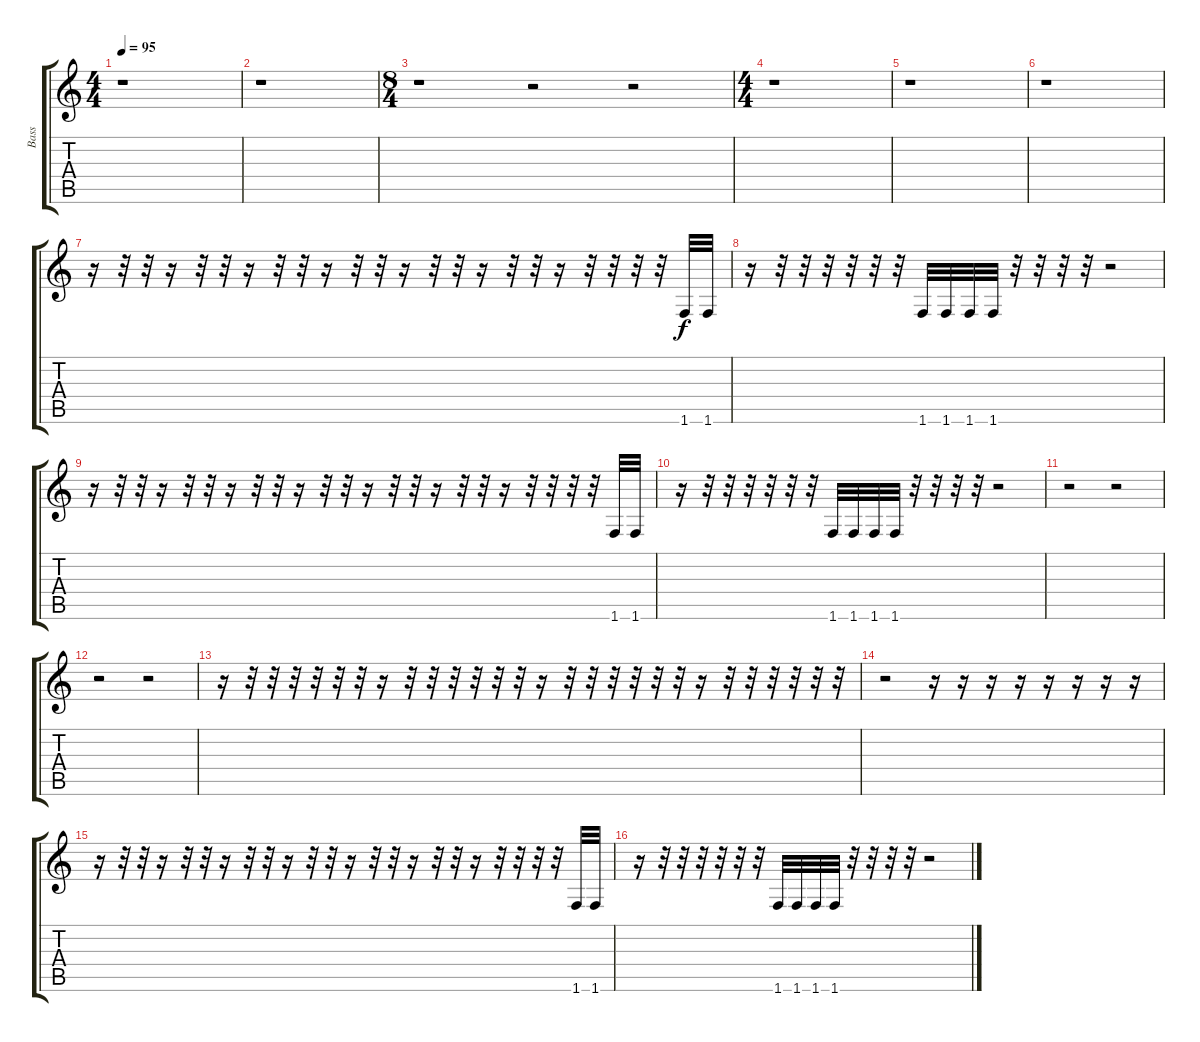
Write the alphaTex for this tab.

\track ("Bass" "Bass") {instrument electricbassfinger}
\staff {score tabs}
\tuning (E4 B3 G3 D3 A2 E2) {hide}
\ts (4 4)
\tempo 95
\clef g2
\ks c
r.1{dy f} |
r.1 |
\ts (8 4)
r.1 r.2 r.2 |
\ts (4 4)
r.1 |
r.1 |
r.1 |
r.16 r.32 r.32 r.16 r.32 r.32 r.16 r.32 r.32 r.16 r.32 r.32 r.16 r.32 r.32 r.16 r.32 r.32 r.16 r.32 r.32 r.32 r.32 1.6.32 1.6.32 |
r.16 r.32 r.32 r.32 r.32 r.32 r.32 1.6.32 1.6.32 1.6.32 1.6.32 r.32 r.32 r.32 r.32 r.2 |
r.16 r.32 r.32 r.16 r.32 r.32 r.16 r.32 r.32 r.16 r.32 r.32 r.16 r.32 r.32 r.16 r.32 r.32 r.16 r.32 r.32 r.32 r.32 1.6.32 1.6.32 |
r.16 r.32 r.32 r.32 r.32 r.32 r.32 1.6.32 1.6.32 1.6.32 1.6.32 r.32 r.32 r.32 r.32 r.2 |
r.2 r.2 |
r.2 r.2 |
r.16 r.32 r.32 r.32 r.32 r.32 r.32 r.16 r.32 r.32 r.32 r.32 r.32 r.32 r.16 r.32 r.32 r.32 r.32 r.32 r.32 r.16 r.32 r.32 r.32 r.32 r.32 r.32 |
r.2 r.16 r.16 r.16 r.16 r.16 r.16 r.16 r.16 |
r.16 r.32 r.32 r.16 r.32 r.32 r.16 r.32 r.32 r.16 r.32 r.32 r.16 r.32 r.32 r.16 r.32 r.32 r.16 r.32 r.32 r.32 r.32 1.6.32 1.6.32 |
r.16 r.32 r.32 r.32 r.32 r.32 r.32 1.6.32 1.6.32 1.6.32 1.6.32 r.32 r.32 r.32 r.32 r.2
